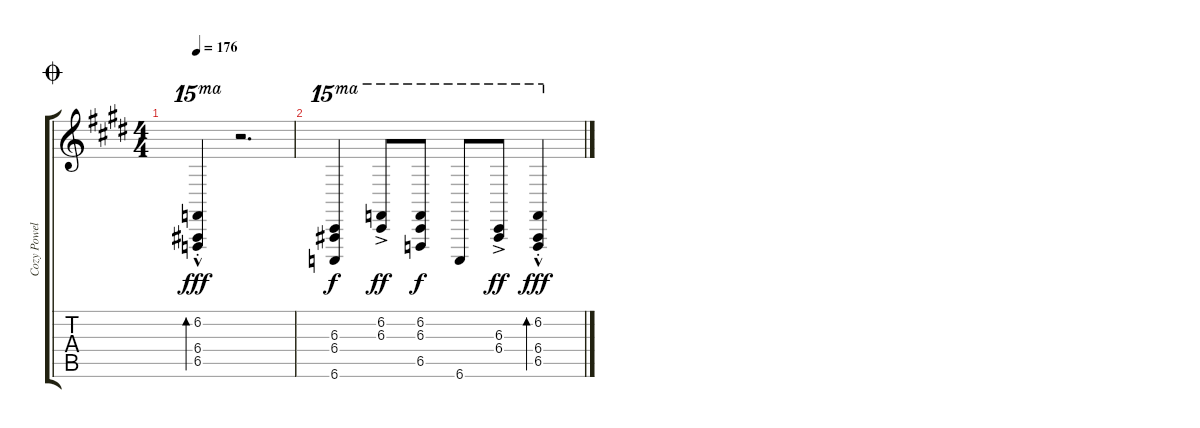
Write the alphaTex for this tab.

\track ("Cozy Powell Drum Kit" "Cozy Powel") {instrument melodictom}
\staff {score tabs}
\tuning (E4 B3 G3 E3 B2 Gb2) {hide}
\ts (4 4)
\jump coda
\tempo 176
\clef g2
\ks e
(6.2{hac st} 6.4{hac st} 6.5{hac st}).4{bd 30 ot 15ma dy fff} r.2{d} |
(6.3 6.4 6.6).4{ot 15ma dy f} (6.2{ac} 6.3{ac}).8{ot 15ma dy ff} (6.2 6.3 6.5).8{ot 15ma dy f} 6.6.8{ot 15ma} (6.3{ac} 6.4{ac}).8{ot 15ma dy ff} (6.2{hac st} 6.4{hac st} 6.5{hac st}).4{bd 30 ot 15ma dy fff}
